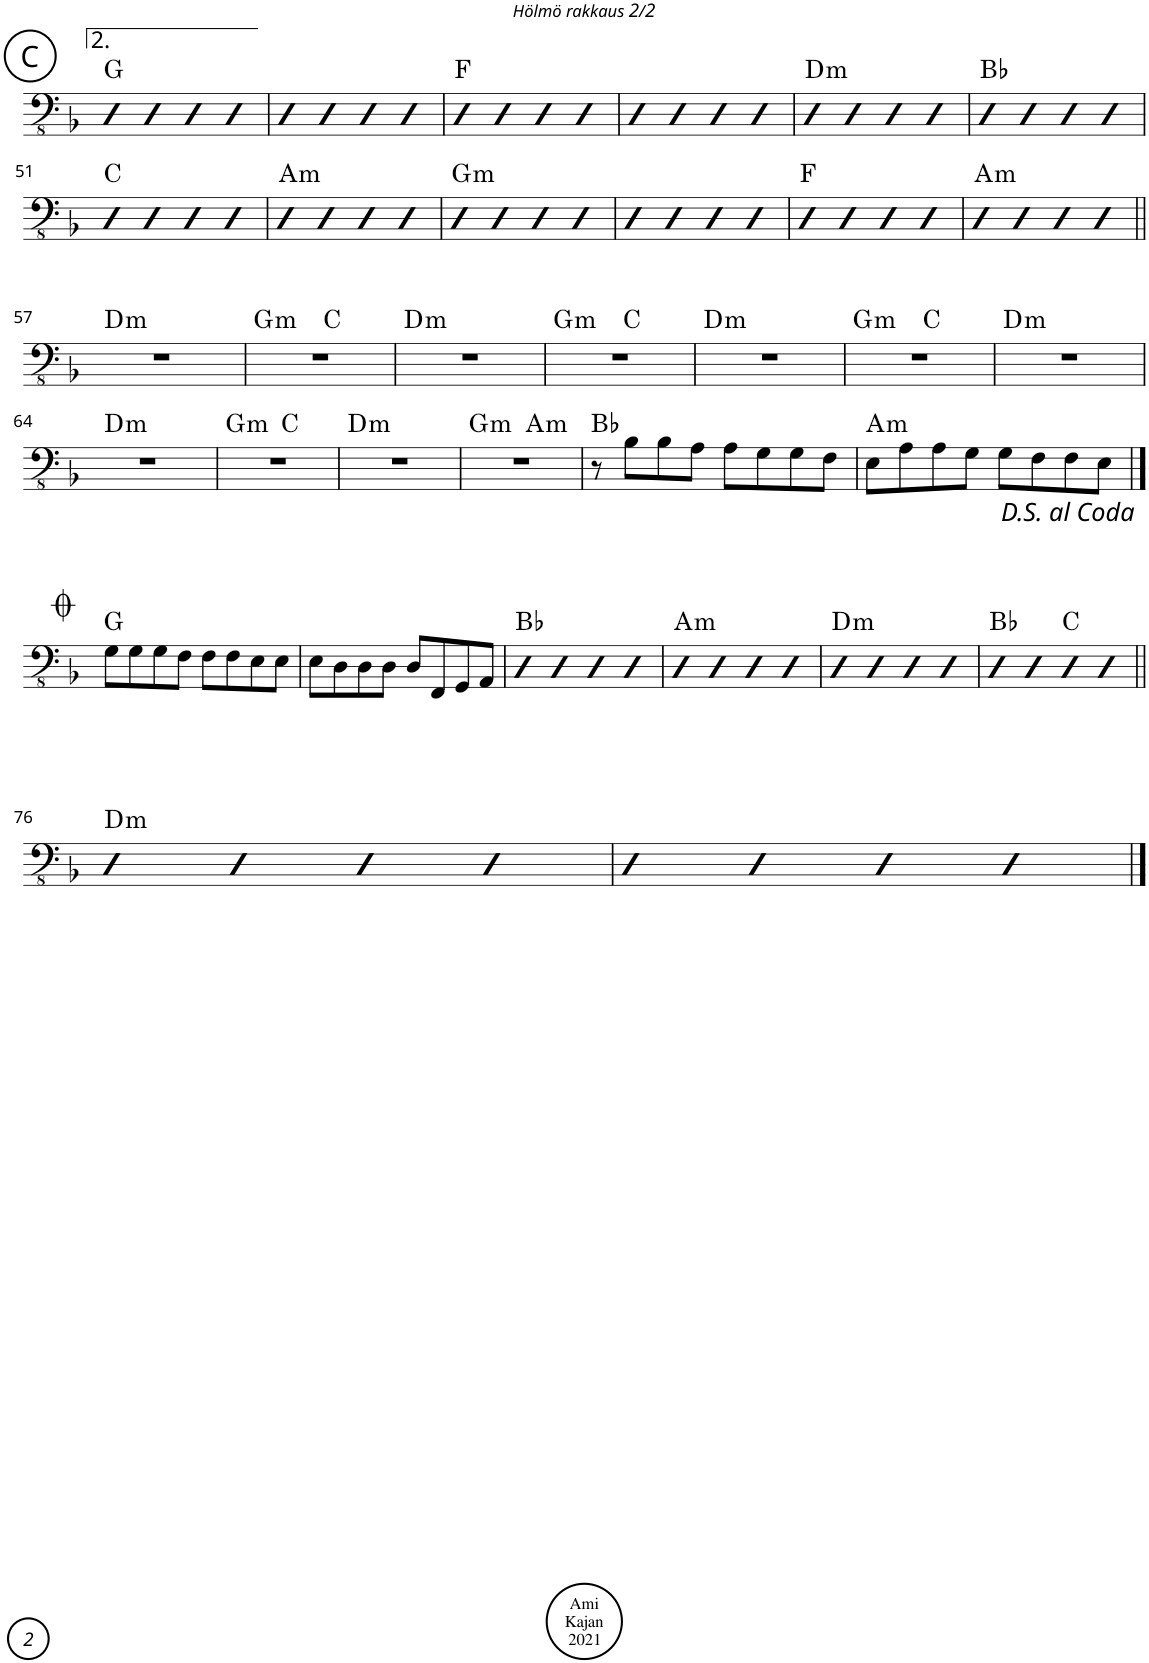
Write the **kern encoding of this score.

**kern	**harte
*part1	*part1
*staff1	*
*I"Acoustic Bass	*
*I'Bass	*
!!LO:PB:g=z
*clefFv4	*
*k[b-]	*
*M4/4	*
*met(c)	*
!!LO:REH:place=s1:a:cj:enc=circle:fs=14:t=C
=45	=45
4BBB-	G:maj
4BBB-	.
4BBB-	.
4BBB-	.
=46	=46
4BBB-	.
4BBB-	.
4BBB-	.
4BBB-	.
=47	=47
4BBB-	F:maj
4BBB-	.
4BBB-	.
4BBB-	.
=48	=48
4BBB-	.
4BBB-	.
4BBB-	.
4BBB-	.
=49	=49
!	!LO:H:kt=m
4BBB-	D:min
4BBB-	.
4BBB-	.
4BBB-	.
=50	=50
4BBB-	Bb:maj
4BBB-	.
4BBB-	.
4BBB-	.
!!LO:LB:g=z
=51	=51
4BBB-	C:maj
4BBB-	.
4BBB-	.
4BBB-	.
=52	=52
!	!LO:H:kt=m
4BBB-	A:min
4BBB-	.
4BBB-	.
4BBB-	.
=53	=53
!	!LO:H:kt=m
4BBB-	G:min
4BBB-	.
4BBB-	.
4BBB-	.
=54	=54
4BBB-	.
4BBB-	.
4BBB-	.
4BBB-	.
=55	=55
4BBB-	F:maj
4BBB-	.
4BBB-	.
4BBB-	.
=56	=56
!	!LO:H:kt=m
4BBB-	A:min
4BBB-	.
4BBB-	.
4BBB-	.
!!LO:LB:g=z
=57||	=57||
!	!LO:H:kt=m
1r	D:min
=58	=58
!	!LO:H:kt=m
*^	*
1r	2ryy	G:min
.	2ryy	C:maj
=59	=59	=59
!	!	!LO:H:kt=m
*v	*v	*
1r	D:min
=60	=60
!	!LO:H:kt=m
*^	*
1r	2ryy	G:min
.	2ryy	C:maj
=61	=61	=61
!	!	!LO:H:kt=m
*v	*v	*
1r	D:min
=62	=62
!	!LO:H:kt=m
*^	*
1r	2ryy	G:min
.	2ryy	C:maj
=63	=63	=63
!	!	!LO:H:kt=m
*v	*v	*
1r	D:min
!!LO:LB:g=z
=64	=64
!	!LO:H:kt=m
1r	D:min
=65	=65
!	!LO:H:kt=m
*^	*
1r	2ryy	G:min
.	2ryy	C:maj
=66	=66	=66
!	!	!LO:H:kt=m
*v	*v	*
1r	D:min
=67	=67
!	!LO:H:kt=m
*^	*
1r	2ryy	G:min
!	!	!LO:H:kt=m
.	2ryy	A:min
*v	*v	*
=68	=68
8r	Bb:maj
8BB-\L	.
8BB-\	.
8AA\J	.
8AA\L	.
8GG\	.
8GG\	.
8FF\J	.
=69	=69
!	!LO:H:kt=m
8EE\L	A:min
8AA\	.
8AA\	.
8GG\J	.
8GG\L	.
8FF\	.
8FF\	.
8EE\J	.
!!LO:LB:g=z
==70	==70
8GG\L	G:maj
8GG\	.
8GG\	.
8FF\J	.
8FF\L	.
8FF\	.
8EE\	.
8EE\J	.
=71	=71
8EE\L	.
8DD\	.
8DD\	.
8DD\J	.
8DD/L	.
8FFF/	.
8GGG/	.
8AAA/J	.
=72	=72
4BBB-	Bb:maj
4BBB-	.
4BBB-	.
4BBB-	.
=73	=73
!	!LO:H:kt=m
4BBB-	A:min
4BBB-	.
4BBB-	.
4BBB-	.
=74	=74
!	!LO:H:kt=m
4BBB-	D:min
4BBB-	.
4BBB-	.
4BBB-	.
=75	=75
4BBB-	Bb:maj
4BBB-	.
4BBB-	C:maj
4BBB-	.
!!LO:LB:g=z
=76||	=76||
!	!LO:H:kt=m
4BBB-	D:min
4BBB-	.
4BBB-	.
4BBB-	.
=77	=77
4BBB-	.
4BBB-	.
4BBB-	.
4BBB-	.
==	==
*-	*-
